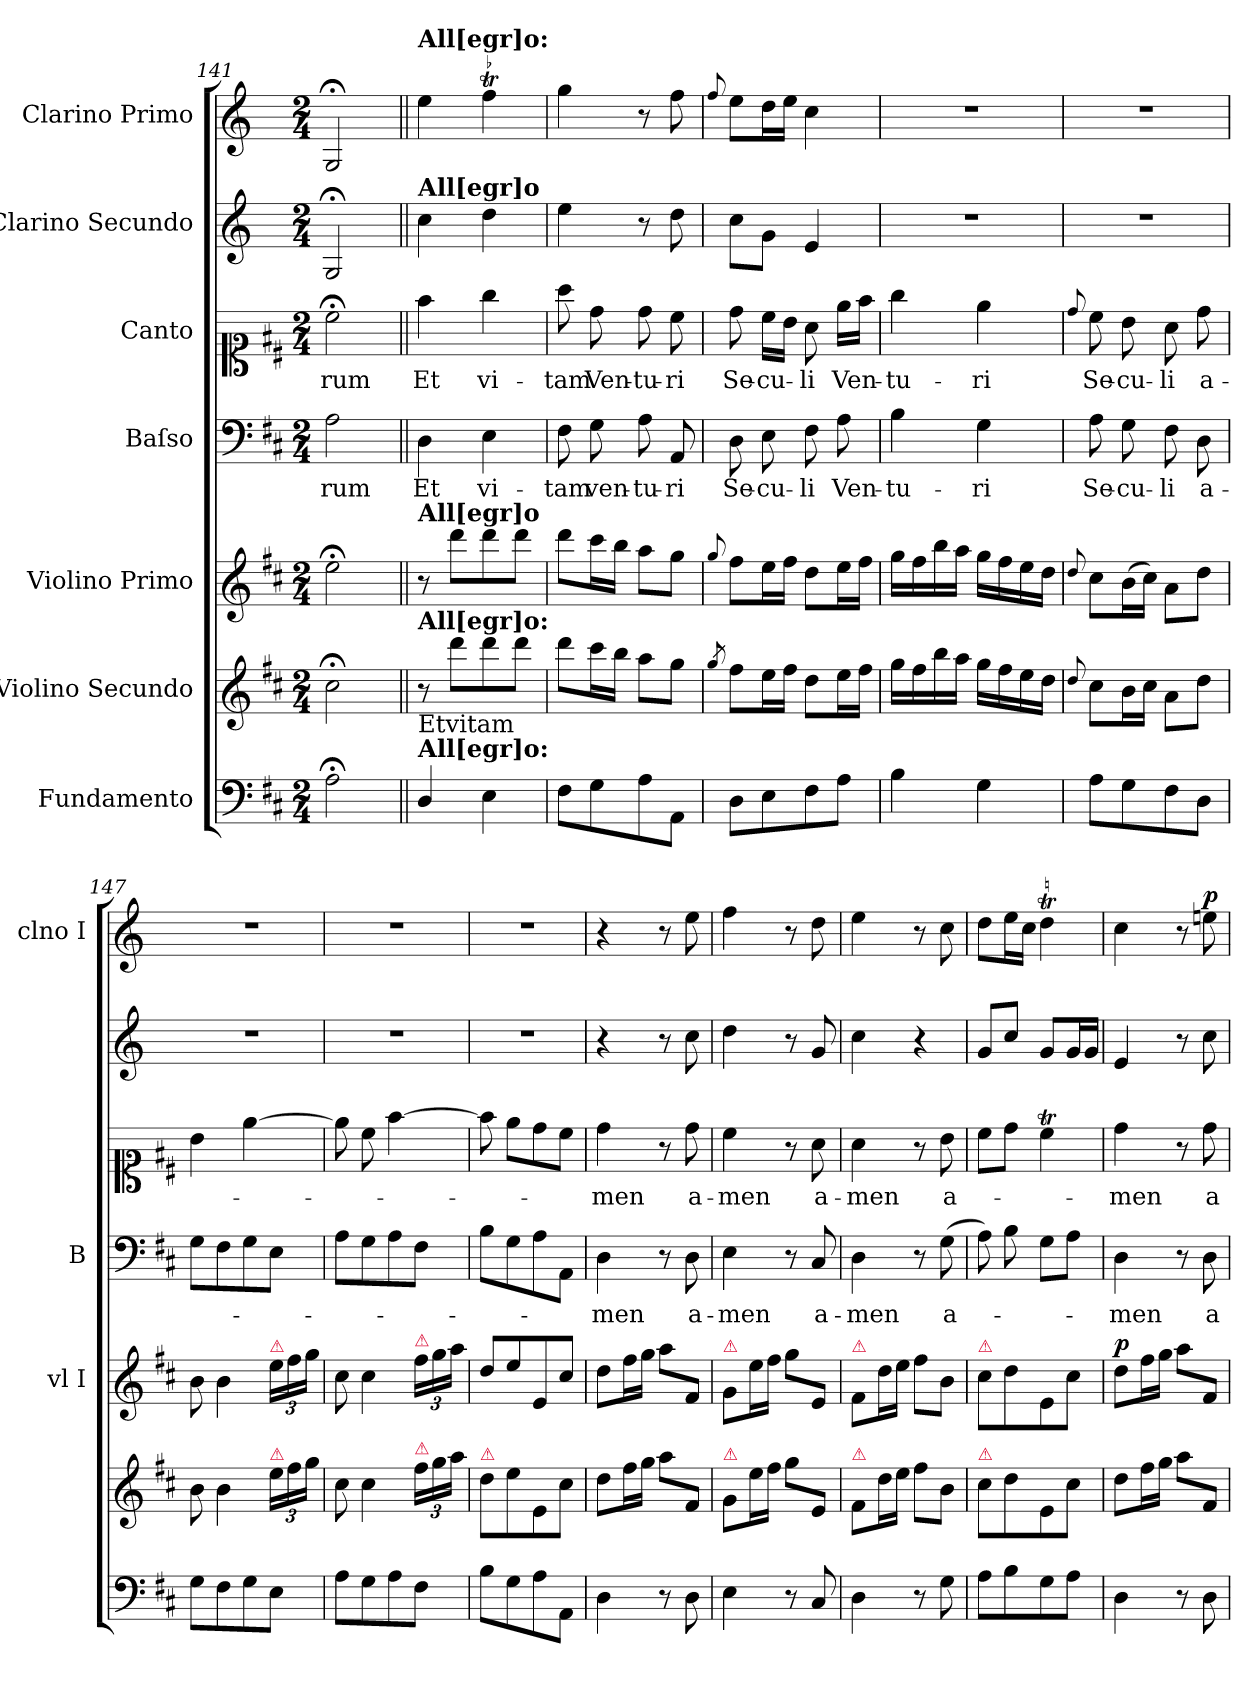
**kern	**dynam	**kern	**dynam	**kern	**dynam	**kern	**text	**kern	**text	**kern	**dynam	**kern	**dynam
*part7	*part7	*part6	*part6	*part5	*part5	*part4	*part4	*part3	*part3	*part2	*part2	*part1	*part1
*staff7	*staff7	*staff6	*staff6	*staff5	*staff5	*staff4	*staff4	*staff3	*staff3	*staff2	*staff2	*staff1	*staff1
*I"Fundamento	*	*I"Violino Secundo	*	*I"Violino Primo	*	*I"Baſso	*	*I"Canto	*	*I"Clarino Secundo	*	*I"Clarino Primo	*
*	*	*	*	*I'vl I	*	*I'B	*	*	*	*	*	*I'clno I	*
*clefF4	*	*clefG2	*	*clefG2	*	*clefF4	*	*clefC1	*	*clefG2	*	*clefG2	*
*	*	*	*	*	*	*	*	*	*	*ITrd-1c-2	*	*ITrd-1c-2	*
*k[f#c#]	*	*k[f#c#]	*	*k[f#c#]	*	*k[f#c#]	*	*k[f#c#]	*	*k[f#c#]	*	*k[f#c#]	*
*M2/4	*	*M2/4	*	*M2/4	*	*M2/4	*	*M2/4	*	*M2/4	*	*M2/4	*
=141	=141	=141	=141	=141	=141	=141	=141	=141	=141	=141	=141	=141	=141
2A;\	.	2cc#;<\	.	2ee;<\	.	2A\	-rum	2cc#;<\	-rum	2A;</	.	2A;</	.
=142||	=142||	=142||	=142||	=142||	=142||	=142||	=142||	=142||	=142||	=142||	=142||	=142||	=142||
!	!	!	!	!	!	!	!	!	!	!	!	!LO:TX:a:B:t=All[egr]o&colon;	!
!	!	!	!	!	!	!	!	!	!	!LO:TX:a:B:t=All[egr]o	!	!	!
!	!	!	!	!LO:TX:a:B:t=All[egr]o	!	!	!	!	!	!	!	!	!
!	!	!LO:TX:b:t=Etvitam	!	!	!	!	!	!	!	!	!	!	!
!	!	!LO:TX:a:B:t=All[egr]o&colon;	!	!	!	!	!	!	!	!	!	!	!
!LO:TX:a:B:t=All[egr]o&colon;	!	!	!	!	!	!	!	!	!	!	!	!	!
4D/	.	8r	.	8r	.	4D\	Et	4ff#\	Et	4dd\	.	4ff#\	.
.	.	8ddd\L	.	8ddd\L	.	.	.	.	.	.	.	.	.
4E\	.	8ddd\	.	8ddd\	.	4E\	vi-	4gg\	vi-	4ee\	.	4ggt\	.
.	.	8ddd\J	.	8ddd\J	.	.	.	.	.	.	.	.	.
=143	=143	=143	=143	=143	=143	=143	=143	=143	=143	=143	=143	=143	=143
8F#\L	.	8ddd\L	.	8ddd\L	.	8F#\	-tam	8aa\	-tam	4ff#\	.	4aa\	.
8G\	.	16ccc#\L	.	16ccc#\L	.	8G\	ven-	8dd\	Ven-	.	.	.	.
.	.	16bb\JJ	.	16bb\JJ	.	.	.	.	.	.	.	.	.
8A\	.	8aa\L	.	8aa\L	.	8A\	-tu-	8dd\	-tu-	8r	.	8r	.
8AA/J	.	8gg\J	.	8gg\J	.	8AA/	-ri	8cc#\	-ri	8ee\	.	8gg\	.
=144	=144	=144	=144	=144	=144	=144	=144	=144	=144	=144	=144	=144	=144
.	.	8qgg/	.	8qqgg/	.	.	.	.	.	.	.	8qqgg/	.
8D\L	.	8ff#\L	.	8ff#\L	.	8D\	Se-	8dd\	Se-	8dd\L	.	8ff#\L	.
8E\	.	16ee\L	.	16ee\L	.	8E\	-cu-	16cc#\LL	-cu-	8a\J	.	16ee\L	.
.	.	16ff#\JJ	.	16ff#\JJ	.	.	.	16b\JJ	.	.	.	16ff#\JJ	.
8F#\	.	8dd\L	.	8dd\L	.	8F#\	-li	8a\	-li	4f#/	.	4dd\	.
8A\J	.	16ee\L	.	16ee\L	.	8A\	Ven-	16ee\LL	Ven-	.	.	.	.
.	.	16ff#\JJ	.	16ff#\JJ	.	.	.	16ff#\JJ	.	.	.	.	.
=145	=145	=145	=145	=145	=145	=145	=145	=145	=145	=145	=145	=145	=145
4B\	.	16gg\LL	.	16gg\LL	.	4B\	-tu-	4gg\	-tu-	2r	.	2r	.
.	.	16ff#\	.	16ff#\	.	.	.	.	.	.	.	.	.
.	.	16bb\	.	16bb\	.	.	.	.	.	.	.	.	.
.	.	16aa\JJ	.	16aa\JJ	.	.	.	.	.	.	.	.	.
4G\	.	16gg\LL	.	16gg\LL	.	4G\	-ri	4ee\	-ri	.	.	.	.
.	.	16ff#\	.	16ff#\	.	.	.	.	.	.	.	.	.
.	.	16ee\	.	16ee\	.	.	.	.	.	.	.	.	.
.	.	16dd\JJ	.	16dd\JJ	.	.	.	.	.	.	.	.	.
=146	=146	=146	=146	=146	=146	=146	=146	=146	=146	=146	=146	=146	=146
.	.	8qqdd/	.	8qqdd/	.	.	.	8qqdd/	.	.	.	.	.
8A\L	.	8cc#\L	.	8cc#\L	.	8A\	Se-	8cc#\	Se-	2r	.	2r	.
8G\	.	16b\L	.	(16b\L	.	8G\	-cu-	8b\	-cu-	.	.	.	.
.	.	16cc#\JJ	.	16cc#\JJ)	.	.	.	.	.	.	.	.	.
8F#\	.	8a\L	.	8a\L	.	8F#\	-li	8a\	-li	.	.	.	.
8D\J	.	8dd\J	.	8dd\J	.	8D\	a-	8dd\	a-	.	.	.	.
=147	=147	=147	=147	=147	=147	=147	=147	=147	=147	=147	=147	=147	=147
8G\L	.	8b\	.	8b\	.	8G\L	.	4b\	.	2r	.	2r	.
8F#\	.	4b\	.	4b\	.	8F#\	.	.	.	.	.	.	.
8G\	.	.	.	.	.	8G\	.	[4ee\	.	.	.	.	.
!	!	!	!	!LO:TX:a:color=crimson:t=⚠	!	!	!	!	!	!	!	!	!
!	!	!LO:TX:a:color=crimson:t=⚠	!	!	!	!	!	!	!	!	!	!	!
8E\J	.	24ee\LL	.	24ee\LL	.	8E\J	.	.	.	.	.	.	.
.	.	24ff#\	.	24ff#\	.	.	.	.	.	.	.	.	.
.	.	24gg\JJ	.	24gg\JJ	.	.	.	.	.	.	.	.	.
=148	=148	=148	=148	=148	=148	=148	=148	=148	=148	=148	=148	=148	=148
8A\L	.	8cc#\	.	8cc#\	.	8A\L	.	8ee!\]	.	2r	.	2r	.
8G\	.	4cc#\	.	4cc#\	.	8G\	.	8cc#\	.	.	.	.	.
8A\	.	.	.	.	.	8A\	.	[4ff#\	.	.	.	.	.
!	!	!	!	!LO:TX:a:color=crimson:t=⚠	!	!	!	!	!	!	!	!	!
!	!	!LO:TX:a:color=crimson:t=⚠	!	!	!	!	!	!	!	!	!	!	!
8F#\J	.	24ff#\LL	.	24ff#\LL	.	8F#\J	.	.	.	.	.	.	.
.	.	24gg\	.	24gg\	.	.	.	.	.	.	.	.	.
.	.	24aa\JJ	.	24aa\JJ	.	.	.	.	.	.	.	.	.
=149	=149	=149	=149	=149	=149	=149	=149	=149	=149	=149	=149	=149	=149
!	!	!LO:TX:a:color=crimson:t=⚠	!	!	!	!	!	!	!	!	!	!	!
8B\L	.	8dd\L	.	8dd/L	.	8B\L	.	8ff#!\]	.	2r	.	2r	.
8G\	.	8ee\	.	8ee/	.	8G\	.	8ee\L	.	.	.	.	.
8A\	.	8e/	.	8e/	.	8A\	.	8dd\	.	.	.	.	.
8AA/J	.	8cc#\J	.	8cc#/J	.	8AA/J	.	8cc#\J	.	.	.	.	.
=150	=150	=150	=150	=150	=150	=150	=150	=150	=150	=150	=150	=150	=150
4D\	.	8dd\L	.	8dd\L	.	4D\	men	4dd\	-men	4r	.	4r	.
.	.	16ff#\L	.	16ff#\L	.	.	.	.	.	.	.	.	.
.	.	16gg\JJ	.	16gg\JJ	.	.	.	.	.	.	.	.	.
8r	.	8aa\L	.	8aa\L	.	8r	.	8r	.	8r	.	8r	.
8D\	.	8f#/J	.	8f#/J	.	8D\	a-	8dd\	a-	8dd\	.	8ff#\	.
=151	=151	=151	=151	=151	=151	=151	=151	=151	=151	=151	=151	=151	=151
!	!	!	!	!LO:TX:a:color=crimson:t=⚠	!	!	!	!	!	!	!	!	!
!	!	!LO:TX:a:color=crimson:t=⚠	!	!	!	!	!	!	!	!	!	!	!
4E\	.	8g/L	.	8g/L	.	4E\	-men	4cc#\	-men	4ee\	.	4gg\	.
.	.	16ee\L	.	16ee\L	.	.	.	.	.	.	.	.	.
.	.	16ff#\JJ	.	16ff#\JJ	.	.	.	.	.	.	.	.	.
8r	.	8gg\L	.	8gg\L	.	8r	.	8r	.	8r	.	8r	.
8C#/	.	8e/J	.	8e/J	.	8C#/	a-	8a\	a-	8a/	.	8ee\	.
=152	=152	=152	=152	=152	=152	=152	=152	=152	=152	=152	=152	=152	=152
!	!	!	!	!LO:TX:a:color=crimson:t=⚠	!	!	!	!	!	!	!	!	!
!	!	!LO:TX:a:color=crimson:t=⚠	!	!	!	!	!	!	!	!	!	!	!
4D\	.	8f#/L	.	8f#/L	.	4D\	-men	4a\	-men	4dd\	.	4ff#\	.
.	.	16dd\L	.	16dd\L	.	.	.	.	.	.	.	.	.
.	.	16ee\JJ	.	16ee\JJ	.	.	.	.	.	.	.	.	.
8r	.	8ff#\L	.	8ff#\L	.	8r	.	8r	.	4r	.	8r	.
8G\	.	8b\J	.	8b\J	.	(8G\	a-	8b\	a-	.	.	8dd\	.
=153	=153	=153	=153	=153	=153	=153	=153	=153	=153	=153	=153	=153	=153
!	!	!	!	!LO:TX:a:color=crimson:t=⚠	!	!	!	!	!	!	!	!	!
!	!	!LO:TX:a:color=crimson:t=⚠	!	!	!	!	!	!	!	!	!	!	!
8A\L	.	8cc#\L	.	8cc#\L	.	8A\)	.	8cc#\L	.	8a/L	.	8ee\L	.
8B\	.	8dd\	.	8dd\	.	8B\	.	8dd\J	.	8dd/J	.	16ff#\L	.
.	.	.	.	.	.	.	.	.	.	.	.	16dd\JJ	.
8G\	.	8e/	.	8e/	.	8G\L	.	4cc#t\	.	8a/L	.	4eet\	.
8A\J	.	8cc#\J	.	8cc#\J	.	8A\J	.	.	.	16a/L	.	.	.
.	.	.	.	.	.	.	.	.	.	16a/JJ	.	.	.
=154	=154	=154	=154	=154	=154	=154	=154	=154	=154	=154	=154	=154	=154
!	!	!	!LO:DY:a	!	!LO:DY:a	!	!	!	!	!	!	!	!
4D\	.	8dd\L	p&colon;	8dd\L	p	4D\	-men	4dd\	-men	4f#/	.	4dd\	.
.	.	16ff#\L	.	16ff#\L	.	.	.	.	.	.	.	.	.
.	.	16gg\JJ	.	16gg\JJ	.	.	.	.	.	.	.	.	.
8r	.	8aa\L	.	8aa\L	.	8r	.	8r	.	8r	.	8r	.
!	!LO:DY:a	!	!	!	!	!	!	!	!	!	!LO:DY:a	!	!LO:DY:a
8D\	pia	8f#/J	.	8f#/J	.	8D\	a-	8dd\	a-	8dd\	pia	8ff#X\	p
=	=	=	=	=	=	=	=	=	=	=	=	=	=
*-	*-	*-	*-	*-	*-	*-	*-	*-	*-	*-	*-	*-	*-
